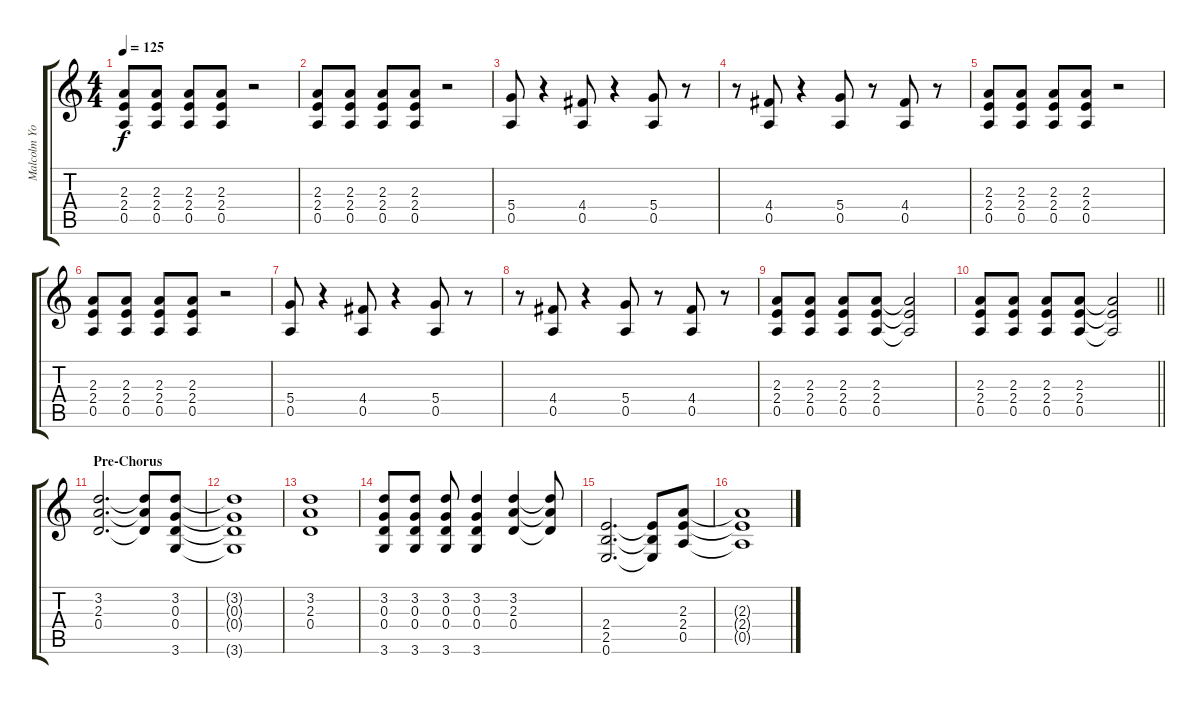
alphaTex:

\track ("Malcolm Young" "Malcolm Yo") {instrument overdrivenguitar}
\staff {score tabs}
\tuning (E4 B3 G3 D3 A2 E2) {hide}
\ts (4 4)
\tempo 125
\clef g2
\ks c
(2.3 2.4 0.5).8{dy f} (2.3 2.4 0.5).8 (2.3 2.4 0.5).8 (2.3 2.4 0.5).8 r.2 |
(2.3 2.4 0.5).8 (2.3 2.4 0.5).8 (2.3 2.4 0.5).8 (2.3 2.4 0.5).8 r.2 |
(5.4 0.5).8 r.4 (4.4 0.5).8 r.4 (5.4 0.5).8 r.8 |
r.8 (4.4 0.5).8 r.4 (5.4 0.5).8 r.8 (4.4 0.5).8 r.8 |
(2.3 2.4 0.5).8 (2.3 2.4 0.5).8 (2.3 2.4 0.5).8 (2.3 2.4 0.5).8 r.2 |
(2.3 2.4 0.5).8 (2.3 2.4 0.5).8 (2.3 2.4 0.5).8 (2.3 2.4 0.5).8 r.2 |
(5.4 0.5).8 r.4 (4.4 0.5).8 r.4 (5.4 0.5).8 r.8 |
r.8 (4.4 0.5).8 r.4 (5.4 0.5).8 r.8 (4.4 0.5).8 r.8 |
(2.3 2.4 0.5).8 (2.3 2.4 0.5).8 (2.3 2.4 0.5).8 (2.3 2.4 0.5).8 (2.3{t} 2.4{t} 0.5{t}).2 |
\barLineRight lightlight
(2.3 2.4 0.5).8 (2.3 2.4 0.5).8 (2.3 2.4 0.5).8 (2.3 2.4 0.5).8 (2.3{t} 2.4{t} 0.5{t}).2 |
\section ("" "Pre-Chorus")
(3.2 2.3 0.4).2{d} (3.2{t} 2.3{t} 0.4{t}).8 (3.2 0.3 0.4 3.6).8 |
(3.2{t} 0.3{t} 0.4{t} 3.6{t}).1 |
(3.2 2.3 0.4).1 |
(3.2 0.3 0.4 3.6).8 (3.2 0.3 0.4 3.6).8 (3.2 0.3 0.4 3.6).8 (3.2 0.3 0.4 3.6).4 (3.2 2.3 0.4).4 (3.2{t} 2.3{t} 0.4{t}).8 |
(2.4 2.5 0.6).2{d} (2.4{t} 2.5{t} 0.6{t}).8 (2.3 2.4 0.5).8 |
(2.3{t} 2.4{t} 0.5{t}).1
